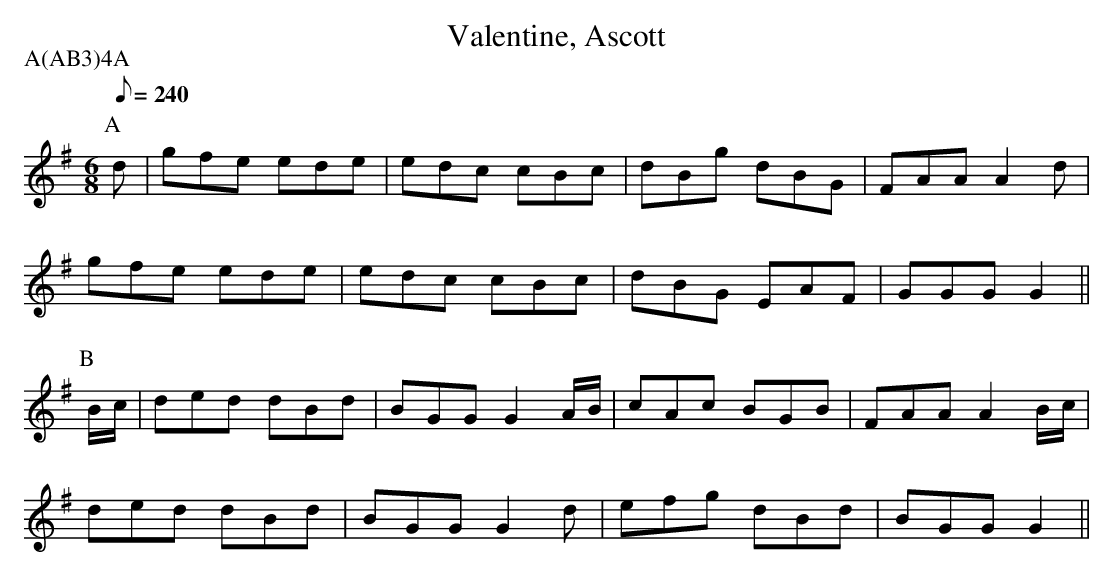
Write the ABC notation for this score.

X:1
T:Valentine, Ascott
M:6/8
L:1/8
P:A(AB3)4A
Q:1/8=240
K:G
P:A
d|gfe ede|edc cBc   |dBg dBG|FAA A2d|
gfe ede|edc cBc   |dBG EAF|GGG G2 ||
P:B
B/c/|ded dBd|BGG G2A/B/|cAc BGB|FAA A2B/c/|
ded dBd|BGG G2d   |efg dBd|BGG G2||
